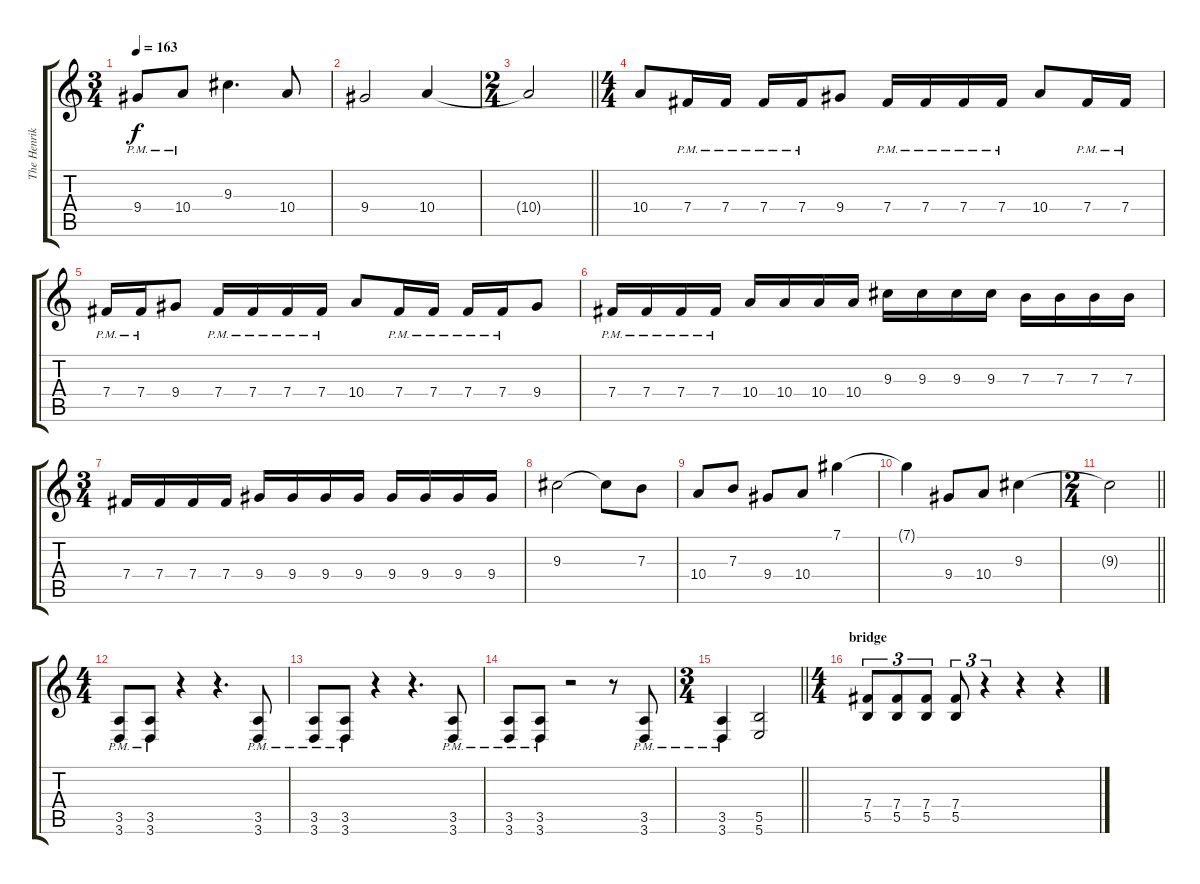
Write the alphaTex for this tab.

\track ("The Henriksson" "The Henrik") {instrument distortionguitar}
\staff {score tabs}
\tuning (Db4 Ab3 E3 B2 Gb2 B1) {hide}
\ts (3 4)
\tempo 163
\clef g2
\ks c
9.4{pm}.8{dy f} 10.4{pm}.8 9.3.4{d} 10.4.8 |
9.4.2 10.4.4 |
\ts (2 4)
\barLineRight lightlight
10.4{t}.2 |
\ts (4 4)
10.4.8 7.4{pm}.16 7.4{pm}.16 7.4{pm}.16 7.4{pm}.16 9.4.8 7.4{pm}.16 7.4{pm}.16 7.4{pm}.16 7.4{pm}.16 10.4.8 7.4{pm}.16 7.4{pm}.16 |
7.4{pm}.16 7.4{pm}.16 9.4.8 7.4{pm}.16 7.4{pm}.16 7.4{pm}.16 7.4{pm}.16 10.4.8 7.4{pm}.16 7.4{pm}.16 7.4{pm}.16 7.4{pm}.16 9.4.8 |
7.4{pm}.16 7.4{pm}.16 7.4{pm}.16 7.4{pm}.16 10.4.16 10.4.16 10.4.16 10.4.16 9.3.16 9.3.16 9.3.16 9.3.16 7.3.16 7.3.16 7.3.16 7.3.16 |
\ts (3 4)
7.4.16 7.4.16 7.4.16 7.4.16 9.4.16 9.4.16 9.4.16 9.4.16 9.4.16 9.4.16 9.4.16 9.4.16 |
9.3.2 9.3{t}.8 7.3.8 |
10.4.8 7.3.8 9.4.8 10.4.8 7.1.4 |
7.1{t}.4 9.4.8 10.4.8 9.3.4 |
\ts (2 4)
\barLineRight lightlight
9.3{t}.2 |
\ts (4 4)
(3.5{pm} 3.6{pm}).8 (3.5{pm} 3.6{pm}).8 r.4 r.4{d} (3.5{pm} 3.6{pm}).8 |
(3.5{pm} 3.6{pm}).8 (3.5{pm} 3.6{pm}).8 r.4 r.4{d} (3.5{pm} 3.6{pm}).8 |
(3.5{pm} 3.6{pm}).8 (3.5{pm} 3.6{pm}).8 r.2 r.8 (3.5{pm} 3.6{pm}).8 |
\ts (3 4)
\barLineRight lightlight
(3.5{pm} 3.6{pm}).4 (5.5 5.6).2 |
\ts (4 4)
\section ("" "bridge")
(7.4 5.5).8{tu (3 2)} (7.4 5.5).8{tu (3 2)} (7.4 5.5).8{tu (3 2)} (7.4 5.5).8{tu (3 2)} r.4{tu (3 2)} r.4 r.4
